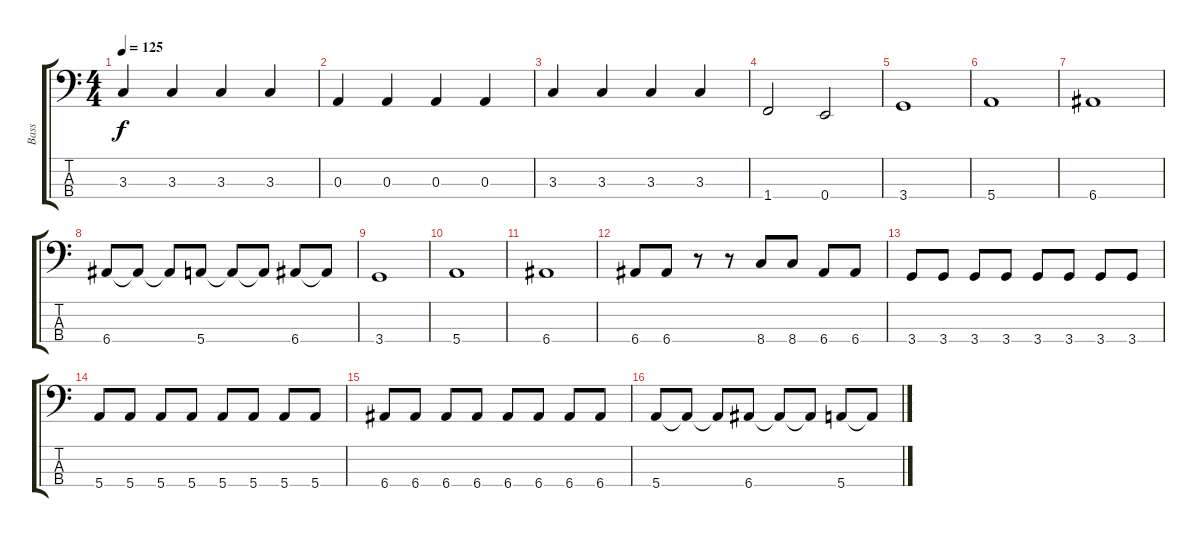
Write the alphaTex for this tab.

\track ("Bass" "Bass") {instrument electricbassfinger}
\staff {score tabs}
\tuning (G2 D2 A1 E1) {hide}
\ts (4 4)
\tempo 125
\clef f4
\ks c
3.3.4{dy f} 3.3.4 3.3.4 3.3.4 |
0.3.4 0.3.4 0.3.4 0.3.4 |
3.3.4 3.3.4 3.3.4 3.3.4 |
1.4.2 0.4.2 |
3.4.1 |
5.4.1 |
6.4.1 |
6.4.8 6.4{t}.8 6.4{t}.8 5.4.8 5.4{t}.8 5.4{t}.8 6.4.8 6.4{t}.8 |
3.4.1 |
5.4.1 |
6.4.1 |
6.4.8 6.4.8 r.8 r.8 8.4.8 8.4.8 6.4.8 6.4.8 |
3.4.8 3.4.8 3.4.8 3.4.8 3.4.8 3.4.8 3.4.8 3.4.8 |
5.4.8 5.4.8 5.4.8 5.4.8 5.4.8 5.4.8 5.4.8 5.4.8 |
6.4.8 6.4.8 6.4.8 6.4.8 6.4.8 6.4.8 6.4.8 6.4.8 |
5.4.8 5.4{t}.8 5.4{t}.8 6.4.8 6.4{t}.8 6.4{t}.8 5.4.8 5.4{t}.8
